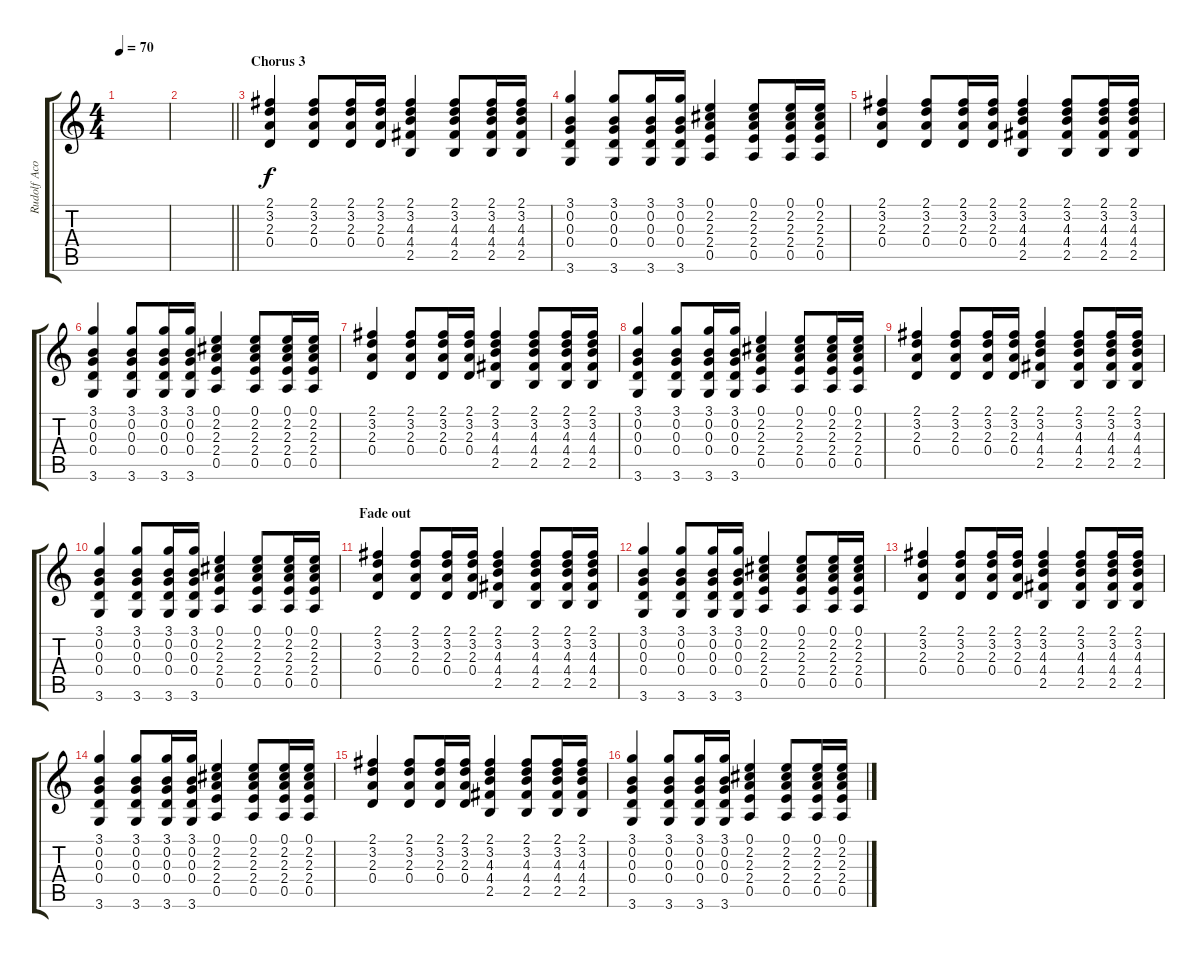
\track ("Rudolf Acoustic" "Rudolf Aco") {instrument acousticguitarsteel}
\staff {score tabs}
\tuning (E4 B3 G3 D3 A2 E2) {hide}
\ts (4 4)
\tempo 70
\clef g2
\ks c
|
\barLineRight lightlight
|
\section ("" "Chorus 3")
(2.1 3.2 2.3 0.4).4 (2.1 3.2 2.3 0.4).8 (2.1 3.2 2.3 0.4).16 (2.1 3.2 2.3 0.4).16 (2.1 3.2 4.3 4.4 2.5).4 (2.1 3.2 4.3 4.4 2.5).8 (2.1 3.2 4.3 4.4 2.5).16 (2.1 3.2 4.3 4.4 2.5).16 |
(3.1 0.2 0.3 0.4 3.6).4 (3.1 0.2 0.3 0.4 3.6).8 (3.1 0.2 0.3 0.4 3.6).16 (3.1 0.2 0.3 0.4 3.6).16 (0.1 2.2 2.3 2.4 0.5).4 (0.1 2.2 2.3 2.4 0.5).8 (0.1 2.2 2.3 2.4 0.5).16 (0.1 2.2 2.3 2.4 0.5).16 |
(2.1 3.2 2.3 0.4).4 (2.1 3.2 2.3 0.4).8 (2.1 3.2 2.3 0.4).16 (2.1 3.2 2.3 0.4).16 (2.1 3.2 4.3 4.4 2.5).4 (2.1 3.2 4.3 4.4 2.5).8 (2.1 3.2 4.3 4.4 2.5).16 (2.1 3.2 4.3 4.4 2.5).16 |
(3.1 0.2 0.3 0.4 3.6).4 (3.1 0.2 0.3 0.4 3.6).8 (3.1 0.2 0.3 0.4 3.6).16 (3.1 0.2 0.3 0.4 3.6).16 (0.1 2.2 2.3 2.4 0.5).4 (0.1 2.2 2.3 2.4 0.5).8 (0.1 2.2 2.3 2.4 0.5).16 (0.1 2.2 2.3 2.4 0.5).16 |
(2.1 3.2 2.3 0.4).4 (2.1 3.2 2.3 0.4).8 (2.1 3.2 2.3 0.4).16 (2.1 3.2 2.3 0.4).16 (2.1 3.2 4.3 4.4 2.5).4 (2.1 3.2 4.3 4.4 2.5).8 (2.1 3.2 4.3 4.4 2.5).16 (2.1 3.2 4.3 4.4 2.5).16 |
(3.1 0.2 0.3 0.4 3.6).4 (3.1 0.2 0.3 0.4 3.6).8 (3.1 0.2 0.3 0.4 3.6).16 (3.1 0.2 0.3 0.4 3.6).16 (0.1 2.2 2.3 2.4 0.5).4 (0.1 2.2 2.3 2.4 0.5).8 (0.1 2.2 2.3 2.4 0.5).16 (0.1 2.2 2.3 2.4 0.5).16 |
(2.1 3.2 2.3 0.4).4 (2.1 3.2 2.3 0.4).8 (2.1 3.2 2.3 0.4).16 (2.1 3.2 2.3 0.4).16 (2.1 3.2 4.3 4.4 2.5).4 (2.1 3.2 4.3 4.4 2.5).8 (2.1 3.2 4.3 4.4 2.5).16 (2.1 3.2 4.3 4.4 2.5).16 |
(3.1 0.2 0.3 0.4 3.6).4 (3.1 0.2 0.3 0.4 3.6).8 (3.1 0.2 0.3 0.4 3.6).16 (3.1 0.2 0.3 0.4 3.6).16 (0.1 2.2 2.3 2.4 0.5).4 (0.1 2.2 2.3 2.4 0.5).8 (0.1 2.2 2.3 2.4 0.5).16 (0.1 2.2 2.3 2.4 0.5).16 |
\section ("" "Fade out")
(2.1 3.2 2.3 0.4).4 (2.1 3.2 2.3 0.4).8 (2.1 3.2 2.3 0.4).16 (2.1 3.2 2.3 0.4).16 (2.1 3.2 4.3 4.4 2.5).4 (2.1 3.2 4.3 4.4 2.5).8 (2.1 3.2 4.3 4.4 2.5).16 (2.1 3.2 4.3 4.4 2.5).16 |
(3.1 0.2 0.3 0.4 3.6).4 (3.1 0.2 0.3 0.4 3.6).8 (3.1 0.2 0.3 0.4 3.6).16 (3.1 0.2 0.3 0.4 3.6).16 (0.1 2.2 2.3 2.4 0.5).4 (0.1 2.2 2.3 2.4 0.5).8 (0.1 2.2 2.3 2.4 0.5).16 (0.1 2.2 2.3 2.4 0.5).16 |
(2.1 3.2 2.3 0.4).4 (2.1 3.2 2.3 0.4).8 (2.1 3.2 2.3 0.4).16 (2.1 3.2 2.3 0.4).16 (2.1 3.2 4.3 4.4 2.5).4 (2.1 3.2 4.3 4.4 2.5).8 (2.1 3.2 4.3 4.4 2.5).16 (2.1 3.2 4.3 4.4 2.5).16 |
(3.1 0.2 0.3 0.4 3.6).4 (3.1 0.2 0.3 0.4 3.6).8 (3.1 0.2 0.3 0.4 3.6).16 (3.1 0.2 0.3 0.4 3.6).16 (0.1 2.2 2.3 2.4 0.5).4 (0.1 2.2 2.3 2.4 0.5).8 (0.1 2.2 2.3 2.4 0.5).16 (0.1 2.2 2.3 2.4 0.5).16 |
(2.1 3.2 2.3 0.4).4 (2.1 3.2 2.3 0.4).8 (2.1 3.2 2.3 0.4).16 (2.1 3.2 2.3 0.4).16 (2.1 3.2 4.3 4.4 2.5).4 (2.1 3.2 4.3 4.4 2.5).8 (2.1 3.2 4.3 4.4 2.5).16 (2.1 3.2 4.3 4.4 2.5).16 |
(3.1 0.2 0.3 0.4 3.6).4 (3.1 0.2 0.3 0.4 3.6).8 (3.1 0.2 0.3 0.4 3.6).16 (3.1 0.2 0.3 0.4 3.6).16 (0.1 2.2 2.3 2.4 0.5).4 (0.1 2.2 2.3 2.4 0.5).8 (0.1 2.2 2.3 2.4 0.5).16 (0.1 2.2 2.3 2.4 0.5).16
